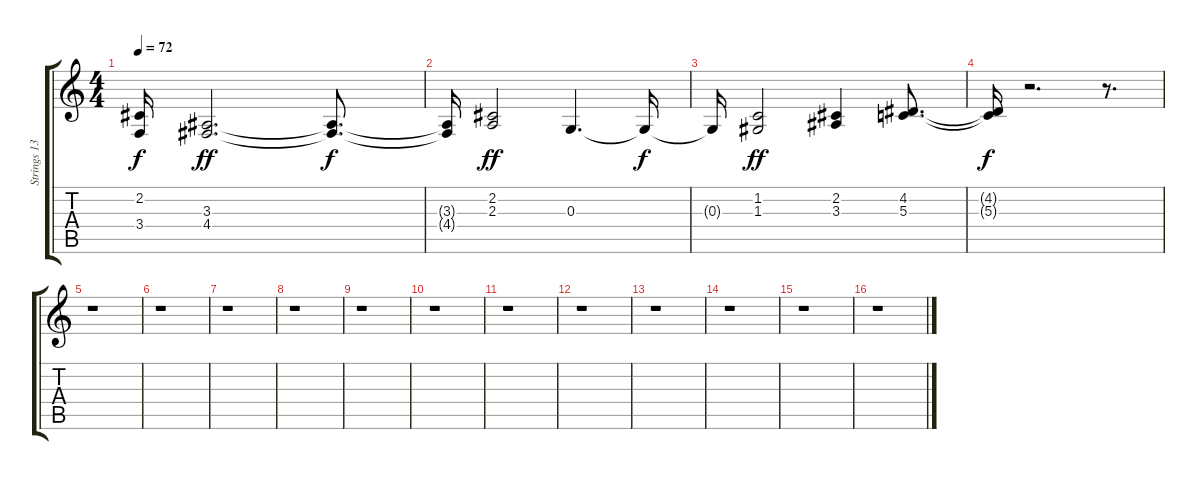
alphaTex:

\track ("Strings 13" "Strings 13") {instrument stringensemble2}
\staff {score tabs}
\tuning (E4 B3 G3 D3 A2 E2) {hide}
\ts (4 4)
\tempo 72
\clef g2
\ks c
(2.2{t} 3.4{t}).16{dy f} (3.3 4.4).2{d dy ff} (3.3{t} 4.4{t}).8{d dy f} |
(3.3{t} 4.4{t}).16 (2.2 2.3).2{dy ff} 0.3.4{d} 0.3{t}.16{dy f} |
0.3{t}.16 (1.2 1.3).2{dy ff} (2.2 3.3).4 (4.2 5.3).8{d} |
(4.2{t} 5.3{t}).16{dy f} r.2{d} r.8{d} |
r.1 |
r.1 |
r.1 |
r.1 |
r.1 |
r.1 |
r.1 |
r.1 |
r.1 |
r.1 |
r.1 |
r.1
